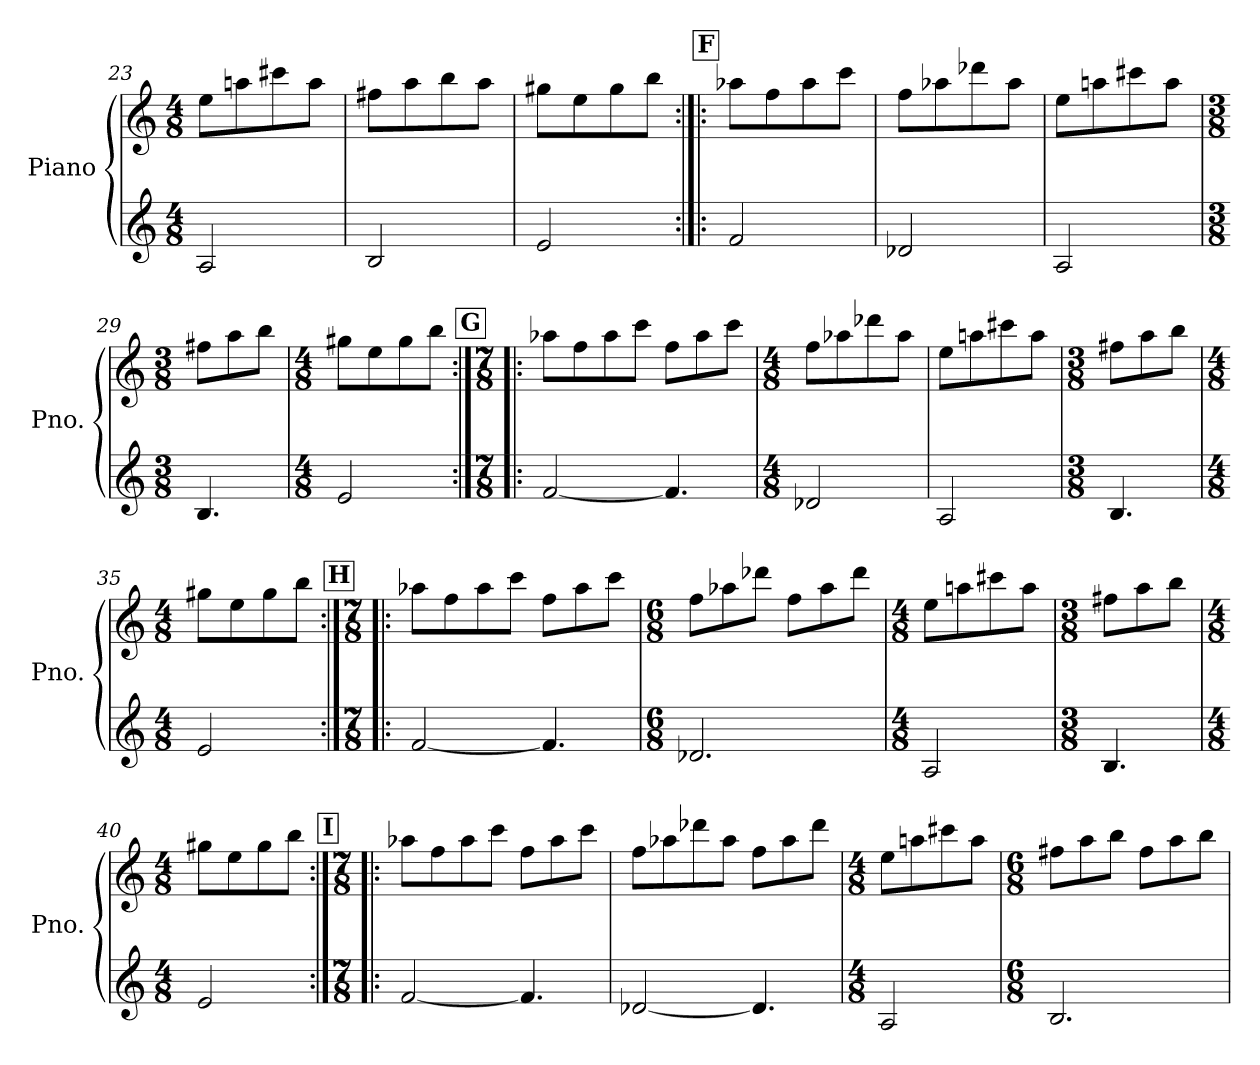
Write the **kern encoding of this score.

**kern	**kern
*part1	*part1
*staff2	*staff1
*I"Piano	*
*I'Pno.	*
*clefG2	*clefG2
*k[]	*k[]
*M4/8	*M4/8
=23	=23
2A/	8ee\L
.	8aan\
.	8ccc#X\
.	8aa\J
=24	=24
2B/	8ff#X\L
.	8aa\
.	8bb\
.	8aa\J
=25	=25
2e/	8gg#X\L
.	8ee\
.	8gg#\
.	8bb\J
!!LO:REH:place=s1:a:B:fs=14:t=F
=26:|!|:	=26:|!|:
2f/	8aa-X\L
.	8ff\
.	8aa-\
.	8ccc\J
=27	=27
2d-X/	8ff\L
.	8aa-X\
.	8ddd-X\
.	8aa-\J
=28	=28
2A/	8ee\L
.	8aan\
.	8ccc#X\
.	8aa\J
=29	=29
*M3/8	*M3/8
4.B/	8ff#X\L
.	8aa\
.	8bb\J
=30	=30
*M4/8	*M4/8
2e/	8gg#X\L
.	8ee\
.	8gg#\
.	8bb\J
!!LO:LB:g=z
!!LO:REH:place=s1:a:B:fs=14:t=G
=31:|!|:	=31:|!|:
*M7/8	*M7/8
[2f/	8aa-X\L
.	8ff\
.	8aa-\
.	8ccc\J
4.f/]	8ff\L
.	8aa-\
.	8ccc\J
=32	=32
*M4/8	*M4/8
2d-X/	8ff\L
.	8aa-X\
.	8ddd-X\
.	8aa-\J
=33	=33
2A/	8ee\L
.	8aan\
.	8ccc#X\
.	8aa\J
=34	=34
*M3/8	*M3/8
4.B/	8ff#X\L
.	8aa\
.	8bb\J
=35	=35
*M4/8	*M4/8
2e/	8gg#X\L
.	8ee\
.	8gg#\
.	8bb\J
!!LO:REH:place=s1:a:B:fs=14:t=H
=36:|!|:	=36:|!|:
*M7/8	*M7/8
[2f/	8aa-X\L
.	8ff\
.	8aa-\
.	8ccc\J
4.f/]	8ff\L
.	8aa-\
.	8ccc\J
=37	=37
*M6/8	*M6/8
2.d-X/	8ff\L
.	8aa-X\
.	8ddd-X\J
.	8ff\L
.	8aa-\
.	8ddd-\J
!!LO:LB:g=z
=38	=38
*M4/8	*M4/8
2A/	8ee\L
.	8aan\
.	8ccc#X\
.	8aa\J
=39	=39
*M3/8	*M3/8
4.B/	8ff#X\L
.	8aa\
.	8bb\J
=40	=40
*M4/8	*M4/8
2e/	8gg#X\L
.	8ee\
.	8gg#\
.	8bb\J
!!LO:REH:place=s1:a:B:fs=14:t=I
=41:|!|:	=41:|!|:
*M7/8	*M7/8
[2f/	8aa-X\L
.	8ff\
.	8aa-\
.	8ccc\J
4.f/]	8ff\L
.	8aa-\
.	8ccc\J
=42	=42
[2d-X/	8ff\L
.	8aa-X\
.	8ddd-X\
.	8aa-\J
4.d-/]	8ff\L
.	8aa-\
.	8ddd-\J
=43	=43
*M4/8	*M4/8
2A/	8ee\L
.	8aan\
.	8ccc#X\
.	8aa\J
=44	=44
*M6/8	*M6/8
2.B/	8ff#X\L
.	8aa\
.	8bb\J
.	8ff#\L
.	8aa\
.	8bb\J
=	=
*-	*-
